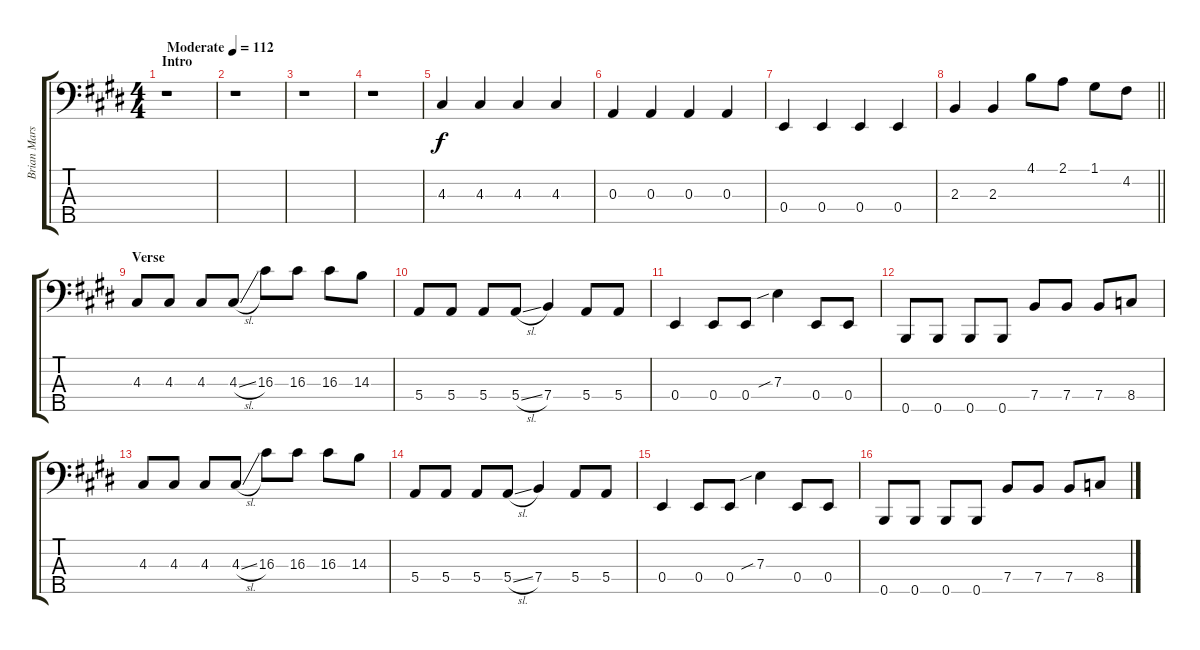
\track ("Brian Marshall" "Brian Mars") {instrument electricbassfinger}
\staff {score tabs}
\tuning (G2 D2 A1 E1 B0) {hide}
\ts (4 4)
\section ("" "Intro")
\tempo (112 "Moderate")
\clef f4
\ks c#minor
r.1{dy f instrument electricbassfinger} |
r.1 |
r.1 |
r.1 |
4.3.4 4.3.4 4.3.4 4.3.4 |
0.3.4 0.3.4 0.3.4 0.3.4 |
0.4.4 0.4.4 0.4.4 0.4.4 |
\barLineRight lightlight
2.3.4 2.3.4 4.1.8 2.1.8 1.1.8 4.2.8 |
\section ("" "Verse")
4.3.8 4.3.8 4.3.8 4.3{sl}.8 16.3.8 16.3.8 16.3.8 14.3.8 |
5.4.8 5.4.8 5.4.8 5.4{sl}.8 7.4.4 5.4.8 5.4.8 |
0.4.4 0.4.8 0.4.8 7.3{sib}.4 0.4.8 0.4.8 |
0.5.8 0.5.8 0.5.8 0.5.8 7.4.8 7.4.8 7.4.8 8.4.8 |
4.3.8 4.3.8 4.3.8 4.3{sl}.8 16.3.8 16.3.8 16.3.8 14.3.8 |
5.4.8 5.4.8 5.4.8 5.4{sl}.8 7.4.4 5.4.8 5.4.8 |
0.4.4 0.4.8 0.4.8 7.3{sib}.4 0.4.8 0.4.8 |
0.5.8 0.5.8 0.5.8 0.5.8 7.4.8 7.4.8 7.4.8 8.4.8
